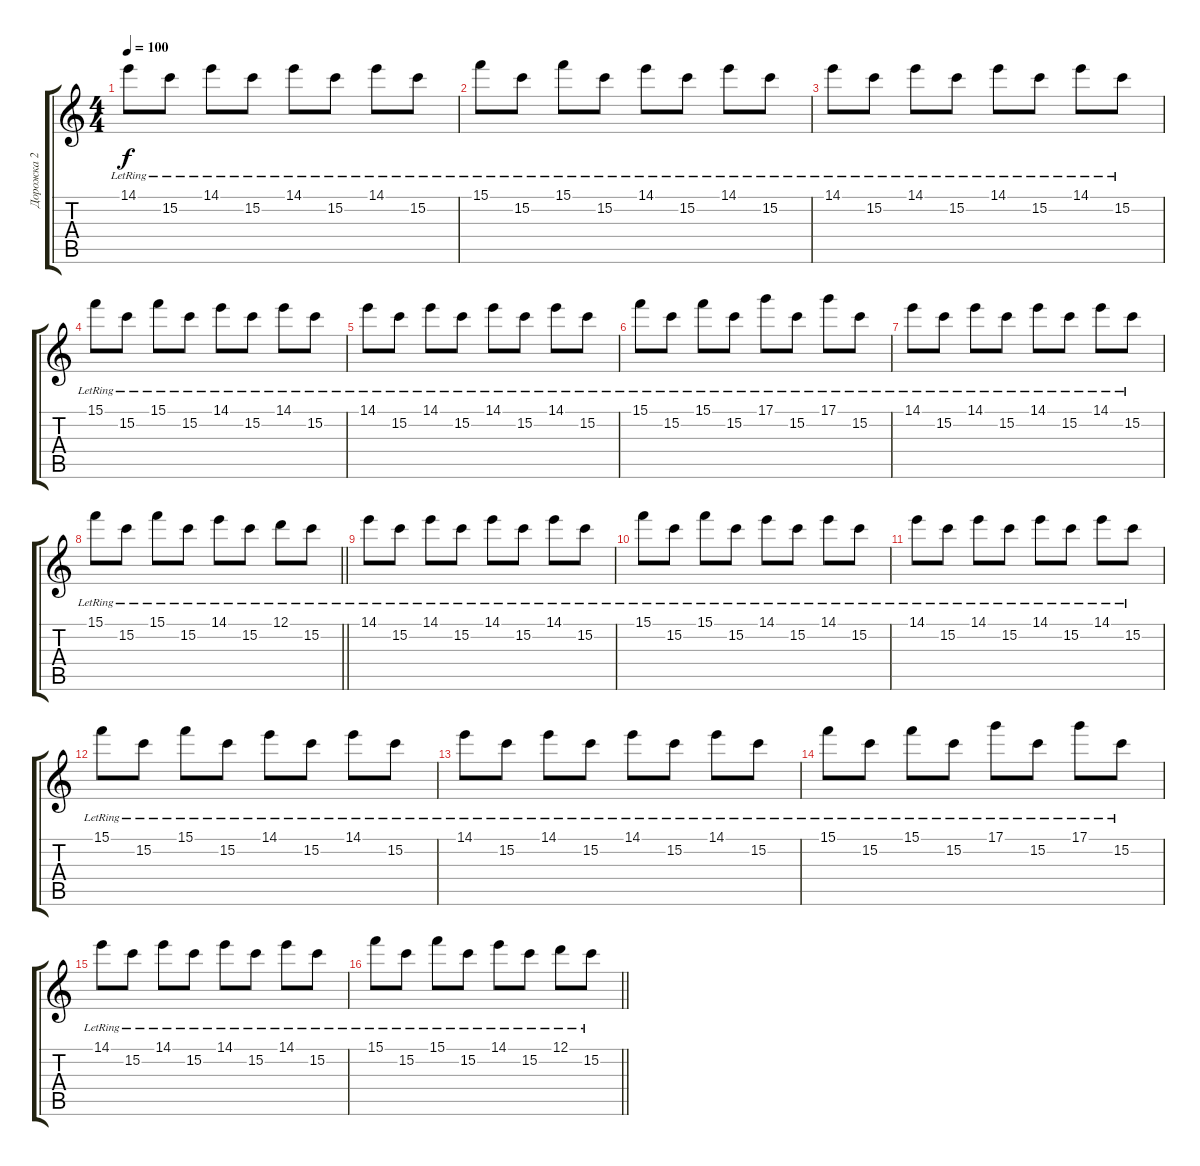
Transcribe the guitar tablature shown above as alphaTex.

\track ("Дорожка 2" "Дорожка 2") {instrument distortionguitar}
\staff {score tabs}
\tuning (D4 A3 F3 C3 G2 C2) {hide}
\ts (4 4)
\section ("" "")
\tempo 100
\clef g2
\ks c
14.1{lr}.8{dy f} 15.2{lr}.8 14.1{lr}.8 15.2{lr}.8 14.1{lr}.8 15.2{lr}.8 14.1{lr}.8 15.2{lr}.8 |
15.1{lr}.8 15.2{lr}.8 15.1{lr}.8 15.2{lr}.8 14.1{lr}.8 15.2{lr}.8 14.1{lr}.8 15.2{lr}.8 |
14.1{lr}.8 15.2{lr}.8 14.1{lr}.8 15.2{lr}.8 14.1{lr}.8 15.2{lr}.8 14.1{lr}.8 15.2{lr}.8 |
15.1{lr}.8 15.2{lr}.8 15.1{lr}.8 15.2{lr}.8 14.1{lr}.8 15.2{lr}.8 14.1{lr}.8 15.2{lr}.8 |
14.1{lr}.8 15.2{lr}.8 14.1{lr}.8 15.2{lr}.8 14.1{lr}.8 15.2{lr}.8 14.1{lr}.8 15.2{lr}.8 |
15.1{lr}.8 15.2{lr}.8 15.1{lr}.8 15.2{lr}.8 17.1{lr}.8 15.2{lr}.8 17.1{lr}.8 15.2{lr}.8 |
14.1{lr}.8 15.2{lr}.8 14.1{lr}.8 15.2{lr}.8 14.1{lr}.8 15.2{lr}.8 14.1{lr}.8 15.2{lr}.8 |
\barLineRight lightlight
15.1{lr}.8 15.2{lr}.8 15.1{lr}.8 15.2{lr}.8 14.1{lr}.8 15.2{lr}.8 12.1{lr}.8 15.2{lr}.8 |
\section ("" "")
14.1{lr}.8 15.2{lr}.8 14.1{lr}.8 15.2{lr}.8 14.1{lr}.8 15.2{lr}.8 14.1{lr}.8 15.2{lr}.8 |
15.1{lr}.8 15.2{lr}.8 15.1{lr}.8 15.2{lr}.8 14.1{lr}.8 15.2{lr}.8 14.1{lr}.8 15.2{lr}.8 |
14.1{lr}.8 15.2{lr}.8 14.1{lr}.8 15.2{lr}.8 14.1{lr}.8 15.2{lr}.8 14.1{lr}.8 15.2{lr}.8 |
15.1{lr}.8 15.2{lr}.8 15.1{lr}.8 15.2{lr}.8 14.1{lr}.8 15.2{lr}.8 14.1{lr}.8 15.2{lr}.8 |
14.1{lr}.8 15.2{lr}.8 14.1{lr}.8 15.2{lr}.8 14.1{lr}.8 15.2{lr}.8 14.1{lr}.8 15.2{lr}.8 |
15.1{lr}.8 15.2{lr}.8 15.1{lr}.8 15.2{lr}.8 17.1{lr}.8 15.2{lr}.8 17.1{lr}.8 15.2{lr}.8 |
14.1{lr}.8 15.2{lr}.8 14.1{lr}.8 15.2{lr}.8 14.1{lr}.8 15.2{lr}.8 14.1{lr}.8 15.2{lr}.8 |
\barLineRight lightlight
15.1{lr}.8 15.2{lr}.8 15.1{lr}.8 15.2{lr}.8 14.1{lr}.8 15.2{lr}.8 12.1{lr}.8 15.2{lr}.8
